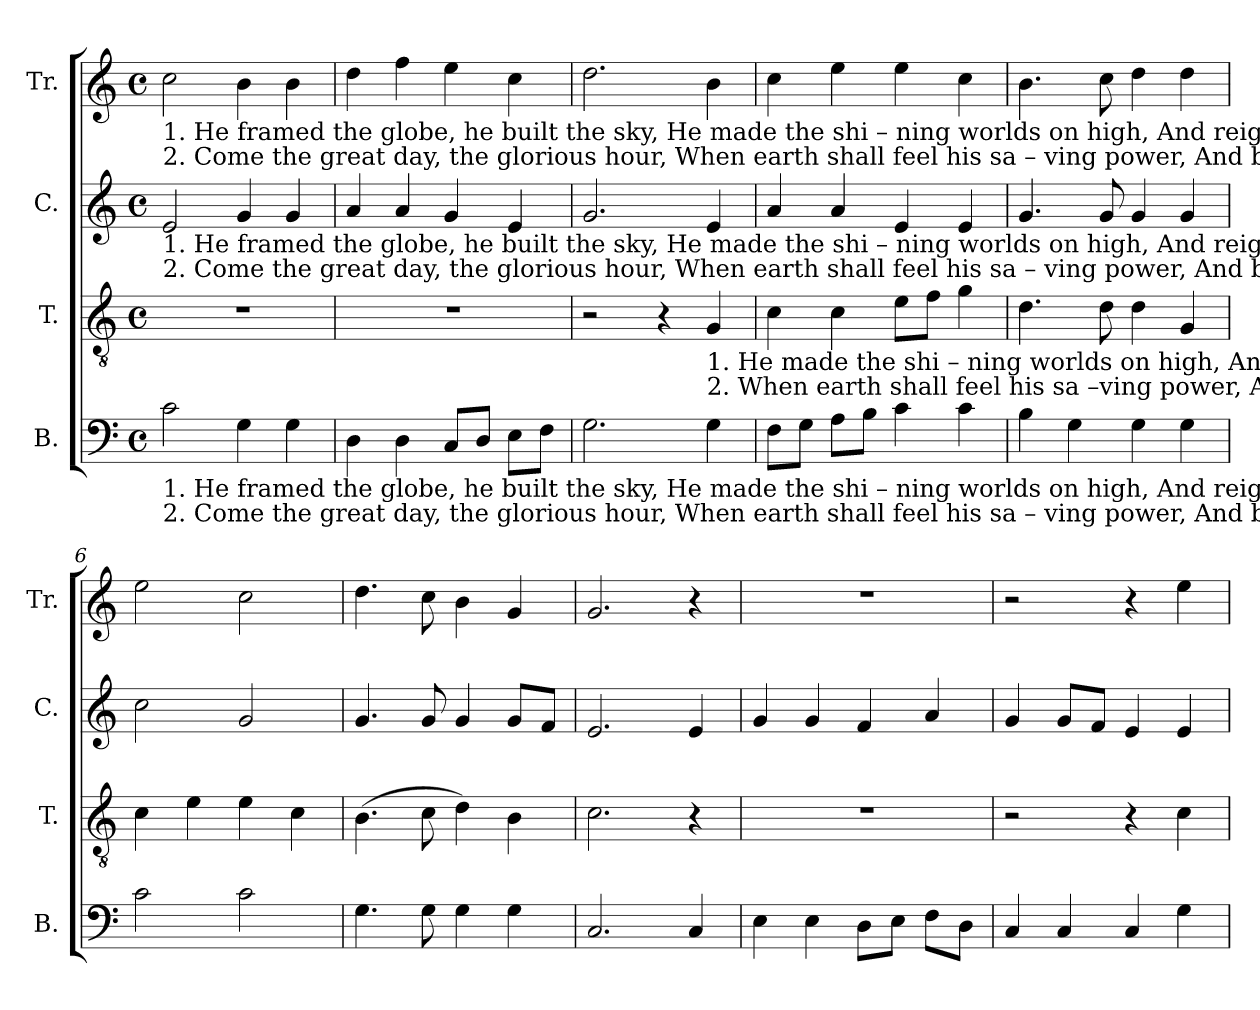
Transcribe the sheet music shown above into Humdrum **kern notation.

**kern	**kern	**kern	**kern
*part4	*part3	*part2	*part1
*staff4	*staff3	*staff2	*staff1
*I"B.	*I"T.	*I"C.	*I"Tr.
*I'B.	*I'T.	*I'C.	*I'Tr.
*clefF4	*clefGv2	*clefG2	*clefG2
*k[]	*k[]	*k[]	*k[]
*M4/4	*M4/4	*M4/4	*M4/4
*met(c)	*met(c)	*met(c)	*met(c)
*MM110	*MM110	*MM110	*MM110
=1	=1	=1	=1
!	!	!	!LO:TX:b:t=1. He framed the globe, he built  the    sky,    He   made   the     shi – ning  worlds on  high,  And reigns com – plete   in    glo – ry       there&colon;                                                          His
!	!	!	!LO:TX:b:t=2. Come the great day,  the  glorious hour,  When earth  shall    feel    his   sa – ving power,  And   barbarous      nations   fear   his      name;                                                         Then
!	!	!LO:TX:b:t=1. He framed the globe, he built  the    sky,    He   made   the     shi – ning  worlds on  high,  And reigns com – plete   in    glo – ry     there&colon;  His beams are ma – jes   –  ty  and  light, His	!
!	!	!LO:TX:b:t=2. Come the great day,  the  glorious hour,  When earth  shall    feel    his   sa – ving power,  And   barbarous      nations   fear   his    name;  Then shall the race  of       man  confess, Then	!
!LO:TX:b:t=1. He framed the globe, he built  the    sky,    He   made   the     shi – ning  worlds on  high,  And reigns com – plete   in    glo – ry      there&colon;  His beams are ma – jes  –  ty   and  light, His	!	!	!
!LO:TX:b:t=2. Come the great day,  the  glorious hour,  When earth  shall    feel    his   sa – ving power,  And   barbarous      nations   fear  his      name;  Then shall the race   of     man  confess, Then	!	!	!
2c!\	1r	2e!/	2cc!\
4G!\	.	4g!/	4b!\
4G!\	.	4g!/	4b!\
=2	=2	=2	=2
4D!\	1r	4a!/	4dd!\
4D!\	.	4a!/	4ff!\
8C!/L	.	4g!/	4ee!\
8D!/J	.	.	.
8E!\L	.	4e!/	4cc!\
8F!\J	.	.	.
=3	=3	=3	=3
2.G!\	2r	2.g!/	2.dd!\
.	4r	.	.
!	!LO:TX:b:t=1. He   made   the     shi – ning  worlds on high, And reigns complete in glo      –     ry       there&colon;                                                           His	!	!
!	!LO:TX:b:t=2. When earth  shall  feel    his   sa –ving power, And barbarous nations fear _____   his      name;                                                          Then	!	!
4G!\	4G!/	4e!/	4b!\
=4	=4	=4	=4
8F!\L	4c!\	4a!/	4cc!\
8G!\J	.	.	.
8A!\L	4c!\	4a!/	4ee!\
8B!\J	.	.	.
4c!\	8e!\L	4e!/	4ee!\
.	8f!\J	.	.
4c!\	4g!\	4e!/	4cc!\
=5	=5	=5	=5
4B!\	4.d!\	4.g!/	4.b!\
4G!\	.	.	.
.	8d!\	8g!/	8cc!\
4G!\	4d!\	4g!/	4dd!\
4G!\	4G!/	4g!/	4dd!\
=6	=6	=6	=6
2c!\	4c!\	2cc!\	2ee!\
.	4e!\	.	.
2c!\	4e!\	2g!/	2cc!\
.	4c!\	.	.
=7	=7	=7	=7
4.G!\	(>4.B!\	4.g!/	4.dd!\
8G!\	8c!\	8g!/	8cc!\
4G!\	4d!\)	4g!/	4b!\
4G!\	4B!\	8g!/L	4g!/
.	.	8f!/J	.
=8	=8	=8	=8
2.C!/	2.c!\	2.e!/	2.g!/
4C!/	4r	4e!/	4r
=9	=9	=9	=9
4E!\	1r	4g!/	1r
4E!\	.	4g!/	.
8D!\L	.	4f!/	.
8E!\J	.	.	.
8F!\L	.	4a!/	.
8D!\J	.	.	.
=10	=10	=10	=10
4C!/	2r	4g!/	2r
4C!/	.	8g!/L	.
.	.	8f!/J	.
4C!/	4r	4e!/	4r
4G!\	4c!\	4e!/	4ee!\
=	=	=	=
*-	*-	*-	*-
